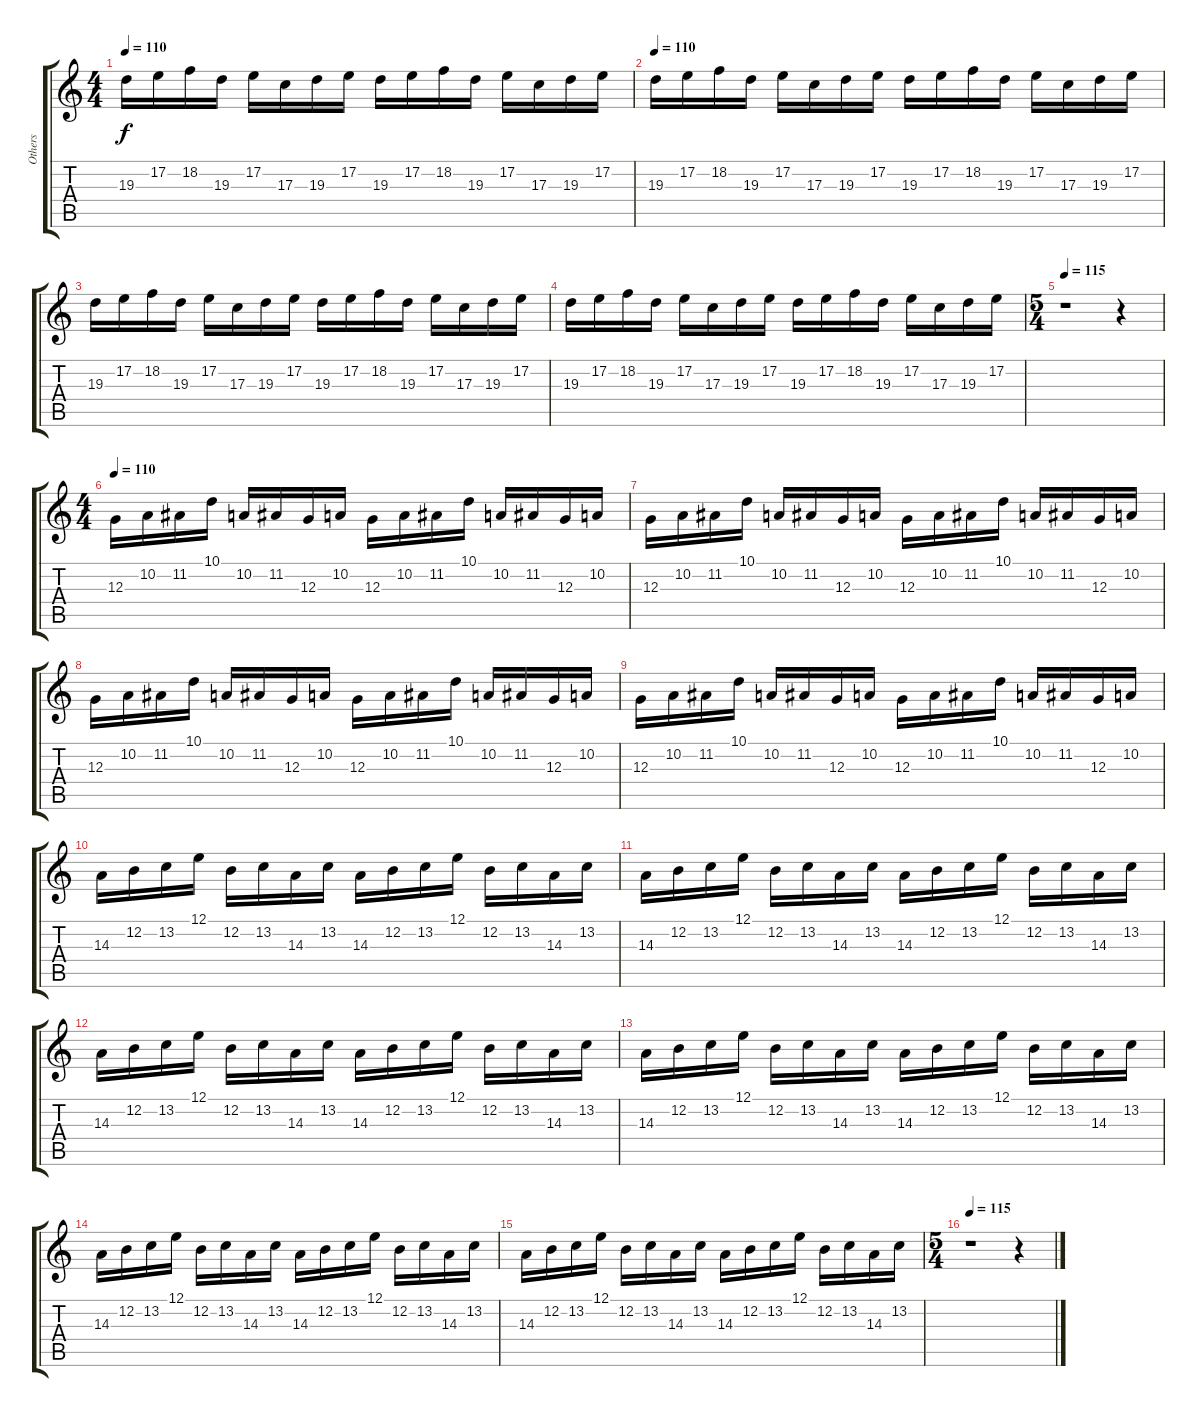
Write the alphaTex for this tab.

\track ("Others" "Others") {instrument tuba}
\staff {score tabs}
\tuning (E4 B3 G3 D3 A2 E2) {hide}
\ts (4 4)
\tempo 110
\clef g2
\ks c
19.3.16{dy f volume 7 instrument drawbarorgan} 17.2.16 18.2.16 19.3.16 17.2.16 17.3.16 19.3.16 17.2.16 19.3.16 17.2.16 18.2.16 19.3.16 17.2.16 17.3.16 19.3.16 17.2.16 |
\tempo 110
19.3.16{volume 7 instrument drawbarorgan} 17.2.16 18.2.16 19.3.16 17.2.16 17.3.16 19.3.16 17.2.16 19.3.16 17.2.16 18.2.16 19.3.16 17.2.16 17.3.16 19.3.16 17.2.16 |
19.3.16{volume 7 instrument drawbarorgan} 17.2.16 18.2.16 19.3.16 17.2.16 17.3.16 19.3.16 17.2.16 19.3.16 17.2.16 18.2.16 19.3.16 17.2.16 17.3.16 19.3.16 17.2.16 |
19.3.16{volume 7 instrument drawbarorgan} 17.2.16 18.2.16 19.3.16 17.2.16 17.3.16 19.3.16 17.2.16 19.3.16 17.2.16 18.2.16 19.3.16 17.2.16 17.3.16 19.3.16 17.2.16 |
\ts (5 4)
\tempo 115
r.1 r.4 |
\ts (4 4)
\tempo 110
12.3.16{volume 7 instrument drawbarorgan} 10.2.16 11.2.16 10.1.16 10.2.16 11.2.16 12.3.16 10.2.16 12.3.16 10.2.16 11.2.16 10.1.16 10.2.16 11.2.16 12.3.16 10.2.16 |
12.3.16{volume 7 instrument drawbarorgan} 10.2.16 11.2.16 10.1.16 10.2.16 11.2.16 12.3.16 10.2.16 12.3.16 10.2.16 11.2.16 10.1.16 10.2.16 11.2.16 12.3.16 10.2.16 |
12.3.16{volume 7 instrument drawbarorgan} 10.2.16 11.2.16 10.1.16 10.2.16 11.2.16 12.3.16 10.2.16 12.3.16 10.2.16 11.2.16 10.1.16 10.2.16 11.2.16 12.3.16 10.2.16 |
12.3.16{volume 7 instrument drawbarorgan} 10.2.16 11.2.16 10.1.16 10.2.16 11.2.16 12.3.16 10.2.16 12.3.16 10.2.16 11.2.16 10.1.16 10.2.16 11.2.16 12.3.16 10.2.16 |
14.3.16{volume 7 instrument drawbarorgan} 12.2.16 13.2.16 12.1.16 12.2.16 13.2.16 14.3.16 13.2.16 14.3.16 12.2.16 13.2.16 12.1.16 12.2.16 13.2.16 14.3.16 13.2.16 |
14.3.16{volume 7 instrument drawbarorgan} 12.2.16 13.2.16 12.1.16 12.2.16 13.2.16 14.3.16 13.2.16 14.3.16 12.2.16 13.2.16 12.1.16 12.2.16 13.2.16 14.3.16 13.2.16 |
14.3.16{volume 7 instrument drawbarorgan} 12.2.16 13.2.16 12.1.16 12.2.16 13.2.16 14.3.16 13.2.16 14.3.16 12.2.16 13.2.16 12.1.16 12.2.16 13.2.16 14.3.16 13.2.16 |
14.3.16{volume 7 instrument drawbarorgan} 12.2.16 13.2.16 12.1.16 12.2.16 13.2.16 14.3.16 13.2.16 14.3.16 12.2.16 13.2.16 12.1.16 12.2.16 13.2.16 14.3.16 13.2.16 |
14.3.16{volume 7 instrument drawbarorgan} 12.2.16 13.2.16 12.1.16 12.2.16 13.2.16 14.3.16 13.2.16 14.3.16 12.2.16 13.2.16 12.1.16 12.2.16 13.2.16 14.3.16 13.2.16 |
14.3.16{volume 7 instrument drawbarorgan} 12.2.16 13.2.16 12.1.16 12.2.16 13.2.16 14.3.16 13.2.16 14.3.16 12.2.16 13.2.16 12.1.16 12.2.16 13.2.16 14.3.16 13.2.16 |
\ts (5 4)
\tempo 115
r.1 r.4
